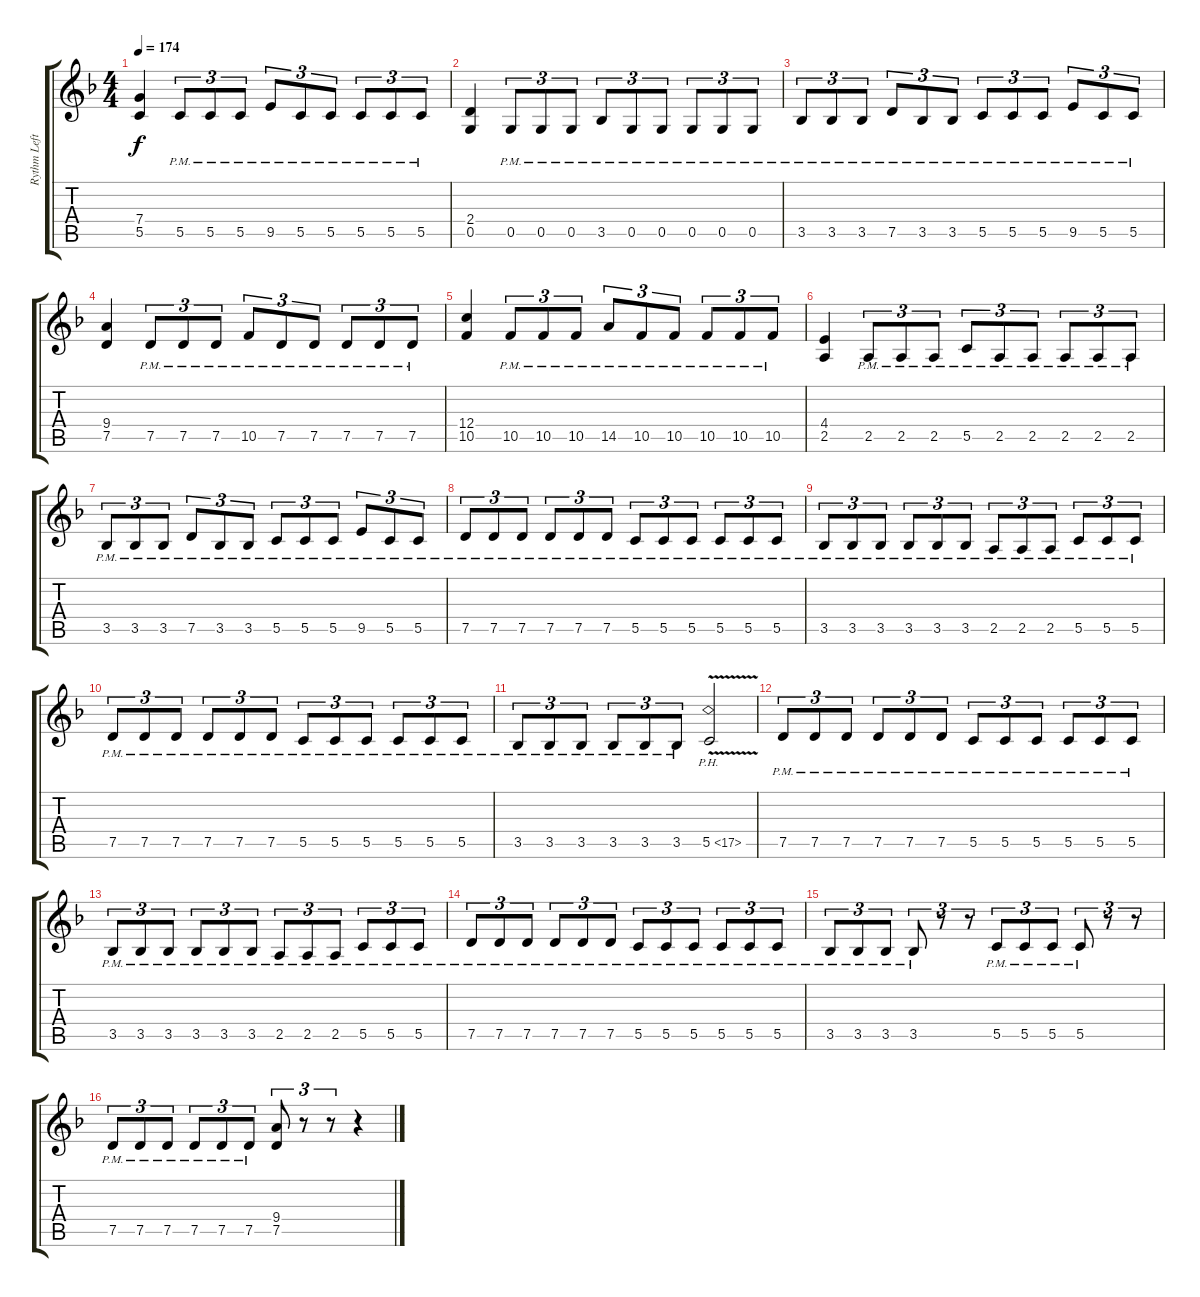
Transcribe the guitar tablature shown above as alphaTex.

\track ("Rythm Left Channel" "Rythm Left") {instrument distortionguitar}
\staff {score tabs}
\tuning (D4 A3 F3 C3 G2 D2) {hide}
\ts (4 4)
\tempo 174
\clef g2
\ks dminor
(7.4 5.5).4{dy f} 5.5{pm}.8{tu (3 2)} 5.5{pm}.8{tu (3 2)} 5.5{pm}.8{tu (3 2)} 9.5{pm}.8{tu (3 2)} 5.5{pm}.8{tu (3 2)} 5.5{pm}.8{tu (3 2)} 5.5{pm}.8{tu (3 2)} 5.5{pm}.8{tu (3 2)} 5.5{pm}.8{tu (3 2)} |
(2.4 0.5).4 0.5{pm}.8{tu (3 2)} 0.5{pm}.8{tu (3 2)} 0.5{pm}.8{tu (3 2)} 3.5{pm}.8{tu (3 2)} 0.5{pm}.8{tu (3 2)} 0.5{pm}.8{tu (3 2)} 0.5{pm}.8{tu (3 2)} 0.5{pm}.8{tu (3 2)} 0.5{pm}.8{tu (3 2)} |
3.5{pm}.8{tu (3 2)} 3.5{pm}.8{tu (3 2)} 3.5{pm}.8{tu (3 2)} 7.5{pm}.8{tu (3 2)} 3.5{pm}.8{tu (3 2)} 3.5{pm}.8{tu (3 2)} 5.5{pm}.8{tu (3 2)} 5.5{pm}.8{tu (3 2)} 5.5{pm}.8{tu (3 2)} 9.5{pm}.8{tu (3 2)} 5.5{pm}.8{tu (3 2)} 5.5{pm}.8{tu (3 2)} |
(9.4 7.5).4 7.5{pm}.8{tu (3 2)} 7.5{pm}.8{tu (3 2)} 7.5{pm}.8{tu (3 2)} 10.5{pm}.8{tu (3 2)} 7.5{pm}.8{tu (3 2)} 7.5{pm}.8{tu (3 2)} 7.5{pm}.8{tu (3 2)} 7.5{pm}.8{tu (3 2)} 7.5{pm}.8{tu (3 2)} |
(12.4 10.5).4 10.5{pm}.8{tu (3 2)} 10.5{pm}.8{tu (3 2)} 10.5{pm}.8{tu (3 2)} 14.5{pm}.8{tu (3 2)} 10.5{pm}.8{tu (3 2)} 10.5{pm}.8{tu (3 2)} 10.5{pm}.8{tu (3 2)} 10.5{pm}.8{tu (3 2)} 10.5{pm}.8{tu (3 2)} |
(4.4 2.5).4 2.5{pm}.8{tu (3 2)} 2.5{pm}.8{tu (3 2)} 2.5{pm}.8{tu (3 2)} 5.5{pm}.8{tu (3 2)} 2.5{pm}.8{tu (3 2)} 2.5{pm}.8{tu (3 2)} 2.5{pm}.8{tu (3 2)} 2.5{pm}.8{tu (3 2)} 2.5{pm}.8{tu (3 2)} |
3.5{pm}.8{tu (3 2)} 3.5{pm}.8{tu (3 2)} 3.5{pm}.8{tu (3 2)} 7.5{pm}.8{tu (3 2)} 3.5{pm}.8{tu (3 2)} 3.5{pm}.8{tu (3 2)} 5.5{pm}.8{tu (3 2)} 5.5{pm}.8{tu (3 2)} 5.5{pm}.8{tu (3 2)} 9.5{pm}.8{tu (3 2)} 5.5{pm}.8{tu (3 2)} 5.5{pm}.8{tu (3 2)} |
7.5{pm}.8{tu (3 2)} 7.5{pm}.8{tu (3 2)} 7.5{pm}.8{tu (3 2)} 7.5{pm}.8{tu (3 2)} 7.5{pm}.8{tu (3 2)} 7.5{pm}.8{tu (3 2)} 5.5{pm}.8{tu (3 2)} 5.5{pm}.8{tu (3 2)} 5.5{pm}.8{tu (3 2)} 5.5{pm}.8{tu (3 2)} 5.5{pm}.8{tu (3 2)} 5.5{pm}.8{tu (3 2)} |
3.5{pm}.8{tu (3 2)} 3.5{pm}.8{tu (3 2)} 3.5{pm}.8{tu (3 2)} 3.5{pm}.8{tu (3 2)} 3.5{pm}.8{tu (3 2)} 3.5{pm}.8{tu (3 2)} 2.5{pm}.8{tu (3 2)} 2.5{pm}.8{tu (3 2)} 2.5{pm}.8{tu (3 2)} 5.5{pm}.8{tu (3 2)} 5.5{pm}.8{tu (3 2)} 5.5{pm}.8{tu (3 2)} |
7.5{pm}.8{tu (3 2)} 7.5{pm}.8{tu (3 2)} 7.5{pm}.8{tu (3 2)} 7.5{pm}.8{tu (3 2)} 7.5{pm}.8{tu (3 2)} 7.5{pm}.8{tu (3 2)} 5.5{pm}.8{tu (3 2)} 5.5{pm}.8{tu (3 2)} 5.5{pm}.8{tu (3 2)} 5.5{pm}.8{tu (3 2)} 5.5{pm}.8{tu (3 2)} 5.5{pm}.8{tu (3 2)} |
3.5{pm}.8{tu (3 2)} 3.5{pm}.8{tu (3 2)} 3.5{pm}.8{tu (3 2)} 3.5{pm}.8{tu (3 2)} 3.5{pm}.8{tu (3 2)} 3.5{pm}.8{tu (3 2)} 5.5{ph 12 v}.2 |
7.5{pm}.8{tu (3 2)} 7.5{pm}.8{tu (3 2)} 7.5{pm}.8{tu (3 2)} 7.5{pm}.8{tu (3 2)} 7.5{pm}.8{tu (3 2)} 7.5{pm}.8{tu (3 2)} 5.5{pm}.8{tu (3 2)} 5.5{pm}.8{tu (3 2)} 5.5{pm}.8{tu (3 2)} 5.5{pm}.8{tu (3 2)} 5.5{pm}.8{tu (3 2)} 5.5{pm}.8{tu (3 2)} |
3.5{pm}.8{tu (3 2)} 3.5{pm}.8{tu (3 2)} 3.5{pm}.8{tu (3 2)} 3.5{pm}.8{tu (3 2)} 3.5{pm}.8{tu (3 2)} 3.5{pm}.8{tu (3 2)} 2.5{pm}.8{tu (3 2)} 2.5{pm}.8{tu (3 2)} 2.5{pm}.8{tu (3 2)} 5.5{pm}.8{tu (3 2)} 5.5{pm}.8{tu (3 2)} 5.5{pm}.8{tu (3 2)} |
7.5{pm}.8{tu (3 2)} 7.5{pm}.8{tu (3 2)} 7.5{pm}.8{tu (3 2)} 7.5{pm}.8{tu (3 2)} 7.5{pm}.8{tu (3 2)} 7.5{pm}.8{tu (3 2)} 5.5{pm}.8{tu (3 2)} 5.5{pm}.8{tu (3 2)} 5.5{pm}.8{tu (3 2)} 5.5{pm}.8{tu (3 2)} 5.5{pm}.8{tu (3 2)} 5.5{pm}.8{tu (3 2)} |
3.5{pm}.8{tu (3 2)} 3.5{pm}.8{tu (3 2)} 3.5{pm}.8{tu (3 2)} 3.5{pm}.8{tu (3 2)} r.8{tu (3 2)} r.8{tu (3 2)} 5.5{pm}.8{tu (3 2)} 5.5{pm}.8{tu (3 2)} 5.5{pm}.8{tu (3 2)} 5.5{pm}.8{tu (3 2)} r.8{tu (3 2)} r.8{tu (3 2)} |
7.5{pm}.8{tu (3 2)} 7.5{pm}.8{tu (3 2)} 7.5{pm}.8{tu (3 2)} 7.5{pm}.8{tu (3 2)} 7.5{pm}.8{tu (3 2)} 7.5{pm}.8{tu (3 2)} (9.4 7.5).8{tu (3 2)} r.8{tu (3 2)} r.8{tu (3 2)} r.4
